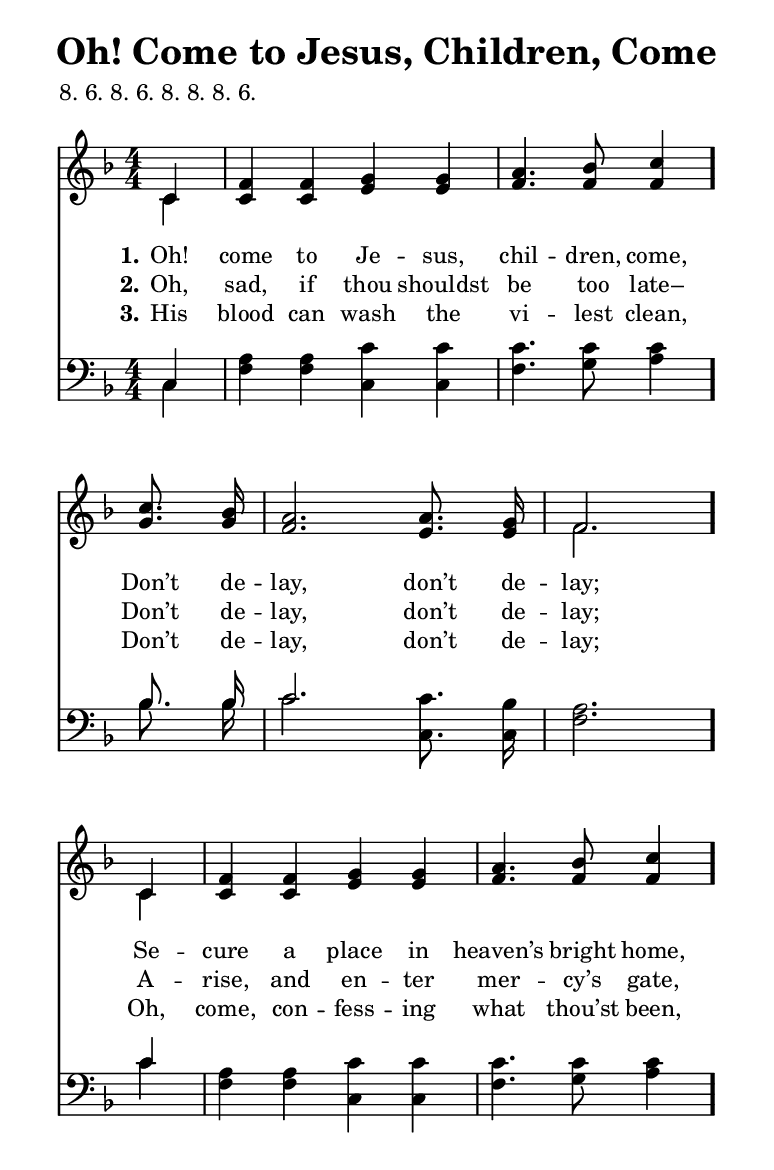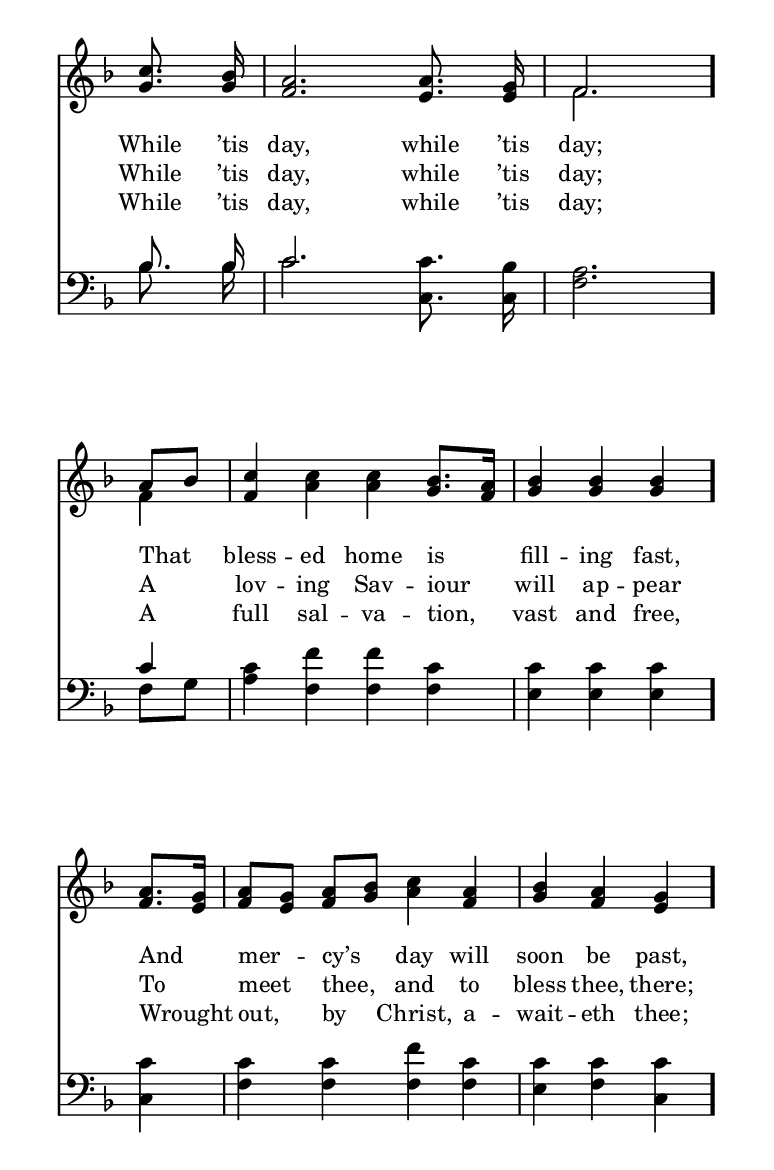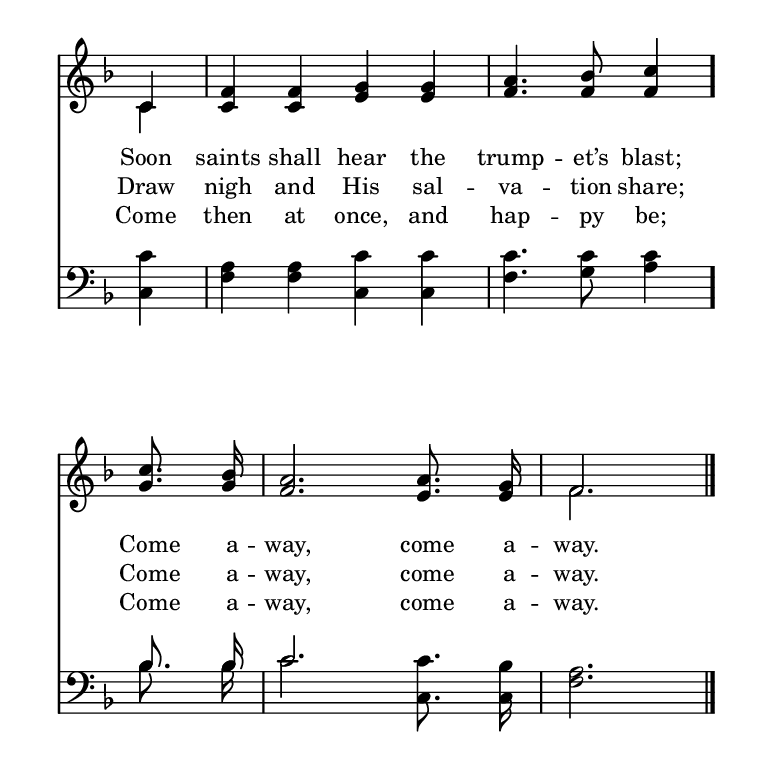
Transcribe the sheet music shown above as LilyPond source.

\include "common/global.ily"
\paper {
  \include "common/paper.ily"
}

\header{
  %children
  hymnnumber = "322"
  title = "Oh! Come to Jesus, Children, Come"
  tunename = "Don’t Delay"
  meter = "8. 6. 8. 6. 8. 8. 8. 6."
  poet = ""
  composer = ""
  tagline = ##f
}

global = {
  \include "common/overrides.ily"
  \override Staff.TimeSignature.style = #'numbered
  \time 4/4
  \override Score.MetronomeMark.transparent = ##t % hide all fermata changes too
  \tempo 4=90
  \key f \major
  \partial 4
  \autoBeamOff
}

notesSoprano = {
\global
\relative c' {

  c4 | f f g g | a4. bes8 c4
  c8. bes16 | a2. a8. g16 | f2. \break % not \eogbreak -- verified in letter version
  c4 | f f g g | a4. bes8 c4
  c8. bes16 | a2. a8. g16 | f2. \break

  a8[ bes] | c4 c c bes8.[ a16] | bes4 bes bes
  a8.[ g16] | a8[ g] a[ bes] c4 a | bes a g \break
  c,4 | f f g g | a4. bes8 c4
  c8. bes16 | a2. a8. g16 | f2.

  \bar "|."

}
}

notesAlto = {
\global
\relative e' {

  c4 | c c e e | f4. f8 f4
  g8. g16 | f2. e8. e16 | f2.
  c4 | c c e e | f4. f8 f4
  g8. g16 | f2. e8. e16 | f2.

  f4 | f a a g8.[ f16] | g4 g g
  f8.[ e16] | f8[ e] f[ g] a4 f | g f e
  c4 | c c e e | f4. f8 f4
  g8. g16 | f2. e8. e16 | f2.

}
}

notesTenor = {
\global
\relative a, {

  c4 | a' a c c | c4. c8 c4
  bes8. bes16 | c2. c8. bes16 a2.
  c4 | a a c c | c4. c8 c4
  bes8. bes16 | c2. c8. bes16 a2.

  c4 | c f f c | c c c
  c4 | c c f c | c c c
  c4 | a a c c | c4. c8 c4
  bes8. bes16 | c2. c8. bes16 a2.

}
}

notesBass = {
\global
\relative f {

  c4 | f f c c | f4. g8 a4
  bes8. bes16 | c2. c,8. c16 | f2.
  c'4 | f, f c c | f4. g8 a4
  bes8. bes16 | c2. c,8. c16 | f2.

  f8[ g] | a4 f f f | e e e
  c4 | f f f f | e f c
  c4 | f f c c | f4. g8 a4
  bes8. bes16 | c2. c,8. c16 | f2.

}
}

wordsA = \lyricmode {
\set stanza = "1."

Oh! come to Je -- sus, chil -- dren, come, \bar "."
Don’t de -- lay, don’t de -- lay; \bar "."
Se -- cure a place in heaven’s bright home, \bar "."
While ’tis day, while ’tis day; \bar "."
That bless -- ed home is fill -- ing fast, \bar "."
And mer -- cy’s day will soon be past, \bar "."
Soon saints shall hear the trump -- et’s blast; \bar "."
Come a -- way, come a -- way. \bar "."

}

wordsB = \lyricmode {
\set stanza = "2."

Oh, sad, if thou shouldst be too late–
Don’t de -- lay, don’t de -- lay;
A -- rise, and en -- ter mer -- cy’s gate,
While ’tis day, while ’tis day;
A lov -- ing Sav -- iour will ap -- pear
To meet thee, and to bless thee, there;
Draw nigh and His sal -- va -- tion share;
Come a -- way, come a -- way.

}

wordsC = \lyricmode {
\set stanza = "3."

His blood can wash the vi -- lest clean,
Don’t de -- lay, don’t de -- lay;
Oh, come, con -- fess -- ing what thou’st been,
While ’tis day, while ’tis day;
A full sal -- va -- tion, vast and free,
Wrought out, by Christ, a -- wait -- eth thee;
Come then at once, and hap -- py be;
Come a -- way, come a -- way.

}

\score {
  \context ChoirStaff <<
    \context Staff = upper <<
      \set Staff.autoBeaming = ##f
      \set ChoirStaff.systemStartDelimiter = #'SystemStartBar
      \set ChoirStaff.printPartCombineTexts = ##f
      \partcombine #'(2 . 9) \notesSoprano \notesAlto
      \context NullVoice = sopranos { \voiceOne << \notesSoprano >> }
      \context NullVoice = altos { \voiceTwo << \notesAlto >> }
      \context Lyrics = one   \lyricsto sopranos \wordsA
      \context Lyrics = two   \lyricsto sopranos \wordsB
      \context Lyrics = three \lyricsto sopranos \wordsC
    >>
    \context Staff = men <<
      \set Staff.autoBeaming = ##f
      \clef bass
      \set ChoirStaff.printPartCombineTexts = ##f
      \partcombine #'(2 . 9) \notesTenor \notesBass
      \context NullVoice = tenors { \voiceOne << \notesTenor >> }
      \context NullVoice = basses { \voiceTwo << \notesBass >> }
    >>
  >>
  \layout {
    \include "common/layout.ily"
  }
  \midi{
    \include "common/midi.ily"
  }
}

\version "2.19.49"  % necessary for upgrading to future LilyPond versions.

% vi:set et ts=2 sw=2 ai nocindent syntax=lilypond:
